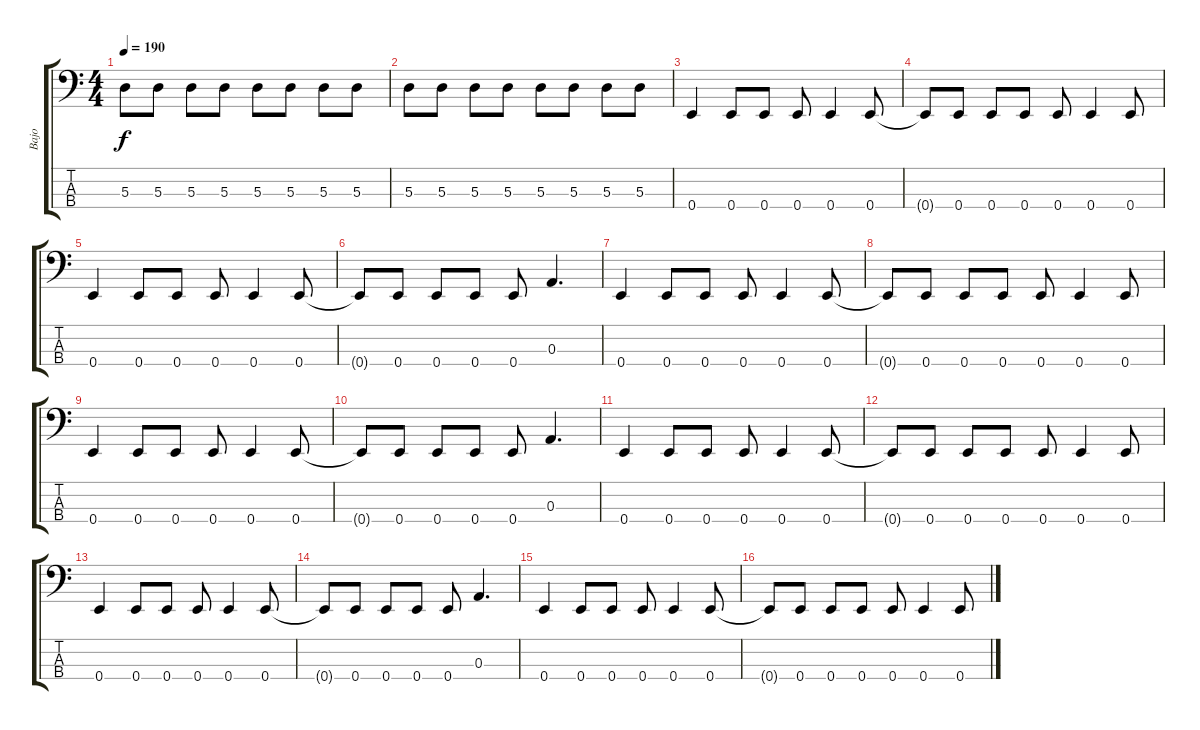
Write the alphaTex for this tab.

\track ("Bajo" "Bajo") {instrument electricbasspick}
\staff {score tabs}
\tuning (G2 D2 A1 E1) {hide}
\ts (4 4)
\tempo 190
\clef f4
\ks c
5.3.8{dy f} 5.3.8 5.3.8 5.3.8 5.3.8 5.3.8 5.3.8 5.3.8 |
5.3.8 5.3.8 5.3.8 5.3.8 5.3.8 5.3.8 5.3.8 5.3.8 |
0.4.4 0.4.8 0.4.8 0.4.8 0.4.4 0.4.8 |
0.4{t}.8 0.4.8 0.4.8 0.4.8 0.4.8 0.4.4 0.4.8 |
0.4.4 0.4.8 0.4.8 0.4.8 0.4.4 0.4.8 |
0.4{t}.8 0.4.8 0.4.8 0.4.8 0.4.8 0.3.4{d} |
0.4.4 0.4.8 0.4.8 0.4.8 0.4.4 0.4.8 |
0.4{t}.8 0.4.8 0.4.8 0.4.8 0.4.8 0.4.4 0.4.8 |
0.4.4 0.4.8 0.4.8 0.4.8 0.4.4 0.4.8 |
0.4{t}.8 0.4.8 0.4.8 0.4.8 0.4.8 0.3.4{d} |
0.4.4 0.4.8 0.4.8 0.4.8 0.4.4 0.4.8 |
0.4{t}.8 0.4.8 0.4.8 0.4.8 0.4.8 0.4.4 0.4.8 |
0.4.4 0.4.8 0.4.8 0.4.8 0.4.4 0.4.8 |
0.4{t}.8 0.4.8 0.4.8 0.4.8 0.4.8 0.3.4{d} |
0.4.4 0.4.8 0.4.8 0.4.8 0.4.4 0.4.8 |
0.4{t}.8 0.4.8 0.4.8 0.4.8 0.4.8 0.4.4 0.4.8
